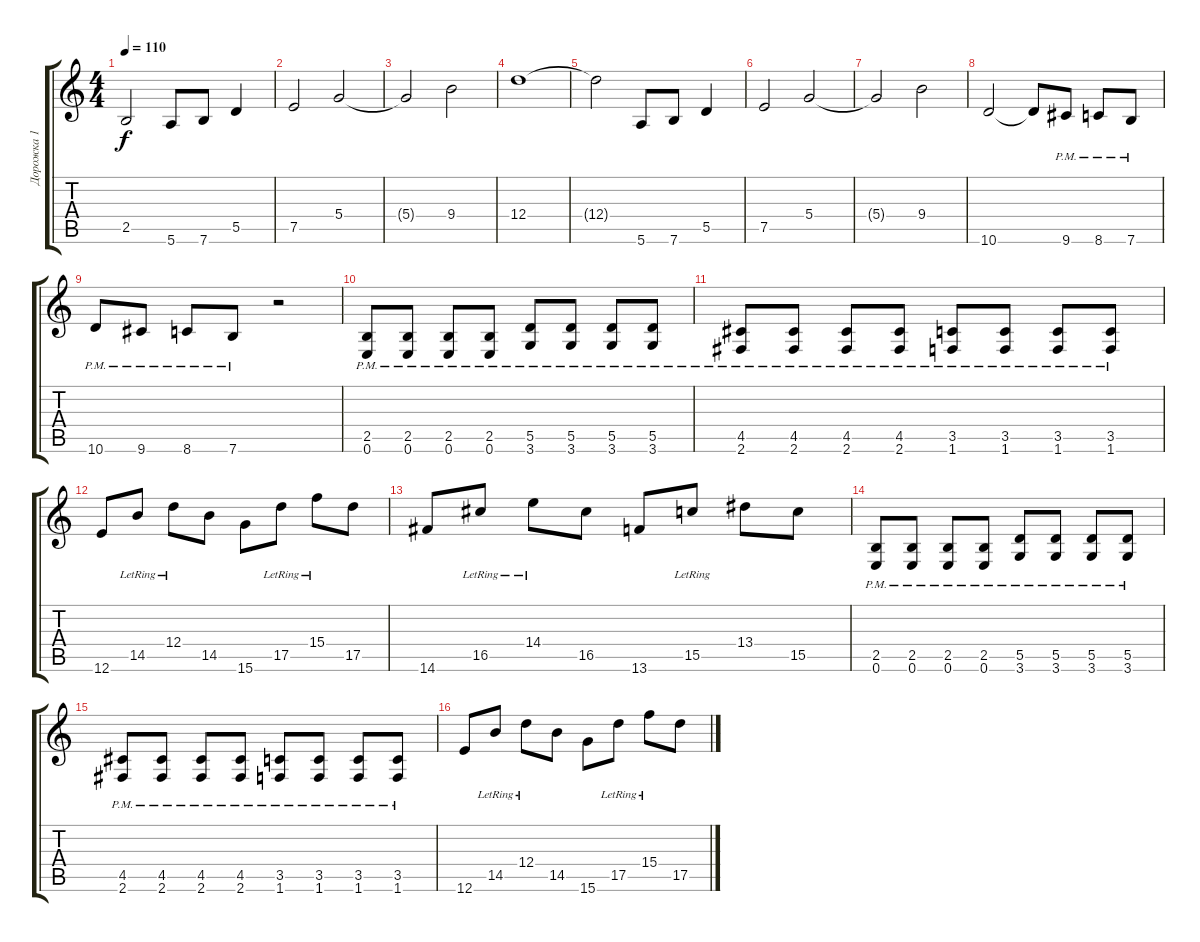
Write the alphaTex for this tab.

\track ("Дорожка 1" "Дорожка 1") {instrument distortionguitar}
\staff {score tabs}
\tuning (E4 B3 G3 D3 A2 E2) {hide}
\ts (4 4)
\tempo 110
\clef g2
\ks c
2.5{t}.2{dy f} 5.6.8 7.6.8 5.5.4 |
7.5.2 5.4.2 |
5.4{t}.2 9.4.2 |
12.4.1 |
12.4{t}.2 5.6.8 7.6.8 5.5.4 |
7.5.2 5.4.2 |
5.4{t}.2 9.4.2 |
10.6.2 10.6{t}.8 9.6{pm}.8 8.6{pm}.8 7.6{pm}.8 |
10.6{pm}.8 9.6{pm}.8 8.6{pm}.8 7.6{pm}.8 r.2 |
(2.5{pm} 0.6{pm}).8 (2.5{pm} 0.6{pm}).8 (2.5{pm} 0.6{pm}).8 (2.5{pm} 0.6{pm}).8 (5.5{pm} 3.6{pm}).8 (5.5{pm} 3.6{pm}).8 (5.5{pm} 3.6{pm}).8 (5.5{pm} 3.6{pm}).8 |
(4.5{pm} 2.6{pm}).8 (4.5{pm} 2.6{pm}).8 (4.5{pm} 2.6{pm}).8 (4.5{pm} 2.6{pm}).8 (3.5{pm} 1.6{pm}).8 (3.5{pm} 1.6{pm}).8 (3.5{pm} 1.6{pm}).8 (3.5{pm} 1.6{pm}).8 |
12.6.8 14.5{lr}.8 12.4{lr}.8 14.5.8 15.6.8 17.5{lr}.8 15.4{lr}.8 17.5.8 |
14.6.8 16.5{lr}.8 14.4{lr}.8 16.5.8 13.6.8 15.5{lr}.8 13.4.8 15.5.8 |
(2.5{pm} 0.6{pm}).8 (2.5{pm} 0.6{pm}).8 (2.5{pm} 0.6{pm}).8 (2.5{pm} 0.6{pm}).8 (5.5{pm} 3.6{pm}).8 (5.5{pm} 3.6{pm}).8 (5.5{pm} 3.6{pm}).8 (5.5{pm} 3.6{pm}).8 |
(4.5{pm} 2.6{pm}).8 (4.5{pm} 2.6{pm}).8 (4.5{pm} 2.6{pm}).8 (4.5{pm} 2.6{pm}).8 (3.5{pm} 1.6{pm}).8 (3.5{pm} 1.6{pm}).8 (3.5{pm} 1.6{pm}).8 (3.5{pm} 1.6{pm}).8 |
12.6.8 14.5{lr}.8 12.4{lr}.8 14.5.8 15.6.8 17.5{lr}.8 15.4{lr}.8 17.5.8
